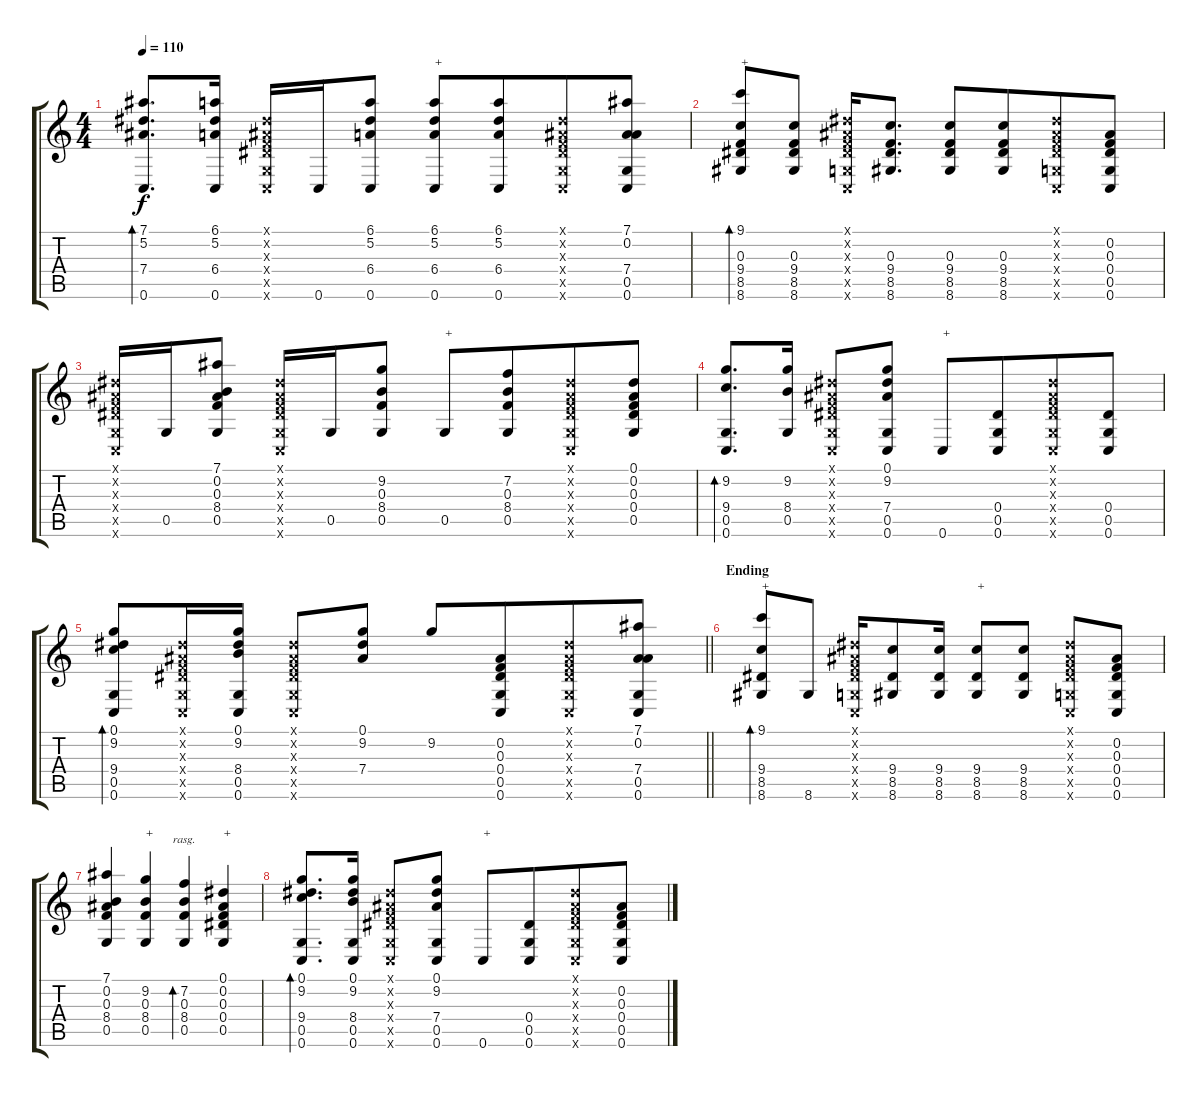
\track "" {instrument acousticguitarsteel}
\staff {score tabs}
\tuning (Eb4 Bb3 F3 Eb3 G2 C2) {hide}
\ts (4 4)
\tempo 110
\clef g2
\ks c
(7.1 5.2 7.4 0.6).8{d bd 120 dy f} (6.1 5.2 6.4 0.6).16 (0.1{x} 0.2{x} 0.3{x} 0.4{x} 0.5{x} 0.6{x}).16 0.6.16 (6.1 5.2 6.4 0.6).8 (6.1 5.2 6.4 0.6).8{txt "+"} (6.1 5.2 6.4 0.6).8{beam merge} (0.1{x} 0.2{x} 0.3{x} 0.4{x} 0.5{x} 0.6{x}).8 (7.1 0.2 7.4 0.5 0.6).8 |
(9.1 0.3 9.4 8.5 8.6).8{bd 120 txt "+" beam Up} (0.3 9.4 8.5 8.6).8{beam Up} (0.1{x} 0.2{x} 0.3{x} 0.4{x} 0.5{x} 0.6{x}).16 (0.3 9.4 8.5 8.6).8{d} (0.3 9.4 8.5 8.6).8 (0.3 9.4 8.5 8.6).8{beam merge} (0.1{x} 0.2{x} 0.3{x} 0.4{x} 0.5{x} 0.6{x}).8 (0.2 0.3 0.4 0.5 0.6).8 |
(0.1{x} 0.2{x} 0.3{x} 0.4{x} 0.5{x} 0.6{x}).16 0.5.16 (7.1 0.2 0.3 8.4 0.5).8 (0.1{x} 0.2{x} 0.3{x} 0.4{x} 0.5{x} 0.6{x}).16 0.5.16 (9.2 0.3 8.4 0.5).8 0.5.8{txt "+"} (7.2 0.3 8.4 0.5).8{beam merge} (0.1{x} 0.2{x} 0.3{x} 0.4{x} 0.5{x} 0.6{x}).8 (0.1 0.2 0.3 0.4 0.5).8 |
(9.2 9.4 0.5 0.6).8{d bd 120} (9.2 8.4 0.5).16 (0.1{x} 0.2{x} 0.3{x} 0.4{x} 0.5{x} 0.6{x}).8 (0.1 9.2 7.4 0.5 0.6).8 0.6.8{txt "+"} (0.4 0.5 0.6).8{beam merge} (0.1{x} 0.2{x} 0.3{x} 0.4{x} 0.5{x} 0.6{x}).8 (0.4 0.5 0.6).8 |
\barLineRight lightlight
(0.1 9.2 9.4 0.5 0.6).8{bd 120} (0.1{x} 0.2{x} 0.3{x} 0.4{x} 0.5{x} 0.6{x}).16 (0.1 9.2 8.4 0.5 0.6).16 (0.1{x} 0.2{x} 0.3{x} 0.4{x} 0.5{x} 0.6{x}).8 (0.1 9.2 7.4).8 9.2.8 (0.2 0.3 0.4 0.5 0.6).8{beam merge} (0.1{x} 0.2{x} 0.3{x} 0.4{x} 0.5{x} 0.6{x}).8 (7.1 0.2 7.4 0.5 0.6).8 |
\section ("" "Ending")
(9.1 9.4 8.5 8.6).8{bd 120 txt "+" beam Up} 8.6.8{beam Up} (0.1{x} 0.2{x} 0.3{x} 0.4{x} 0.5{x} 0.6{x}).16 (9.4 8.5 8.6).8 (9.4 8.5 8.6).16 (9.4 8.5 8.6).8{txt "+"} (9.4 8.5 8.6).8 (0.1{x} 0.2{x} 0.3{x} 0.4{x} 0.5{x} 0.6{x}).8 (0.2 0.3 0.4 0.5 0.6).8 |
(7.1 0.2 0.3 8.4 0.5).4 (9.2 0.3 8.4 0.5).4{txt "+"} (7.2 0.3 8.4 0.5).4{bd 480 rasg ii} (0.1 0.2 0.3 0.4 0.5).4{txt "+"} |
(0.1 9.2 9.4 0.5 0.6).8{d bd 120} (0.1 9.2 8.4 0.5 0.6).16 (0.1{x} 0.2{x} 0.3{x} 0.4{x} 0.5{x} 0.6{x}).8 (0.1 9.2 7.4 0.5 0.6).8 0.6.8{txt "+"} (0.4 0.5 0.6).8{beam merge} (0.1{x} 0.2{x} 0.3{x} 0.4{x} 0.5{x} 0.6{x}).8 (0.2 0.3 0.4 0.5 0.6).8
